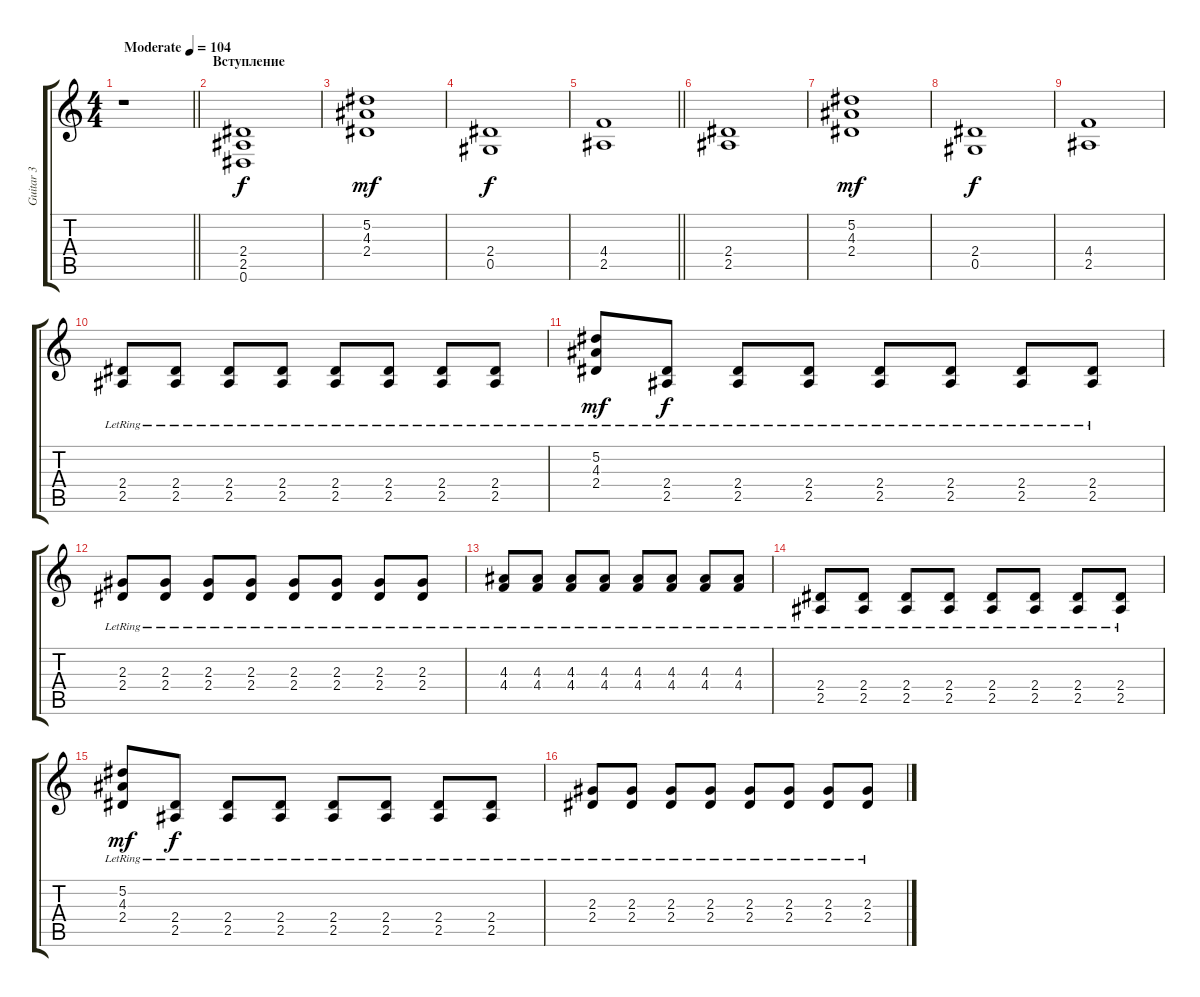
\track ("Guitar 3" "Guitar 3") {instrument electricguitarjazz}
\staff {score tabs}
\tuning (Eb4 Bb3 Gb3 Db3 Ab2 Eb2) {hide}
\ts (4 4)
\tempo (104 "Moderate")
\clef g2
\barLineRight lightlight
\ks c
r.1{dy f instrument electricguitarjazz} |
\section ("" "Вступление")
(2.4 2.5 0.6).1 |
(5.2 4.3 2.4).1{dy mf} |
(2.4 0.5).1{dy f} |
\barLineRight lightlight
(4.4 2.5).1 |
(2.4 2.5).1 |
(5.2 4.3 2.4).1{dy mf} |
(2.4 0.5).1{dy f} |
(4.4 2.5).1 |
(2.4{lr} 2.5{lr}).8 (2.4{lr} 2.5{lr}).8 (2.4{lr} 2.5{lr}).8 (2.4{lr} 2.5{lr}).8 (2.4{lr} 2.5{lr}).8 (2.4{lr} 2.5{lr}).8 (2.4{lr} 2.5{lr}).8 (2.4{lr} 2.5{lr}).8 |
(5.2{lr} 4.3{lr} 2.4).8{dy mf} (2.4{lr} 2.5{lr}).8{dy f} (2.4{lr} 2.5{lr}).8 (2.4{lr} 2.5{lr}).8 (2.4{lr} 2.5{lr}).8 (2.4{lr} 2.5{lr}).8 (2.4{lr} 2.5{lr}).8 (2.4{lr} 2.5{lr}).8 |
(2.3{lr} 2.4{lr}).8 (2.3{lr} 2.4{lr}).8 (2.3{lr} 2.4{lr}).8 (2.3{lr} 2.4{lr}).8 (2.3{lr} 2.4{lr}).8 (2.3{lr} 2.4{lr}).8 (2.3{lr} 2.4{lr}).8 (2.3{lr} 2.4{lr}).8 |
(4.3{lr} 4.4{lr}).8 (4.3{lr} 4.4{lr}).8 (4.3{lr} 4.4{lr}).8 (4.3{lr} 4.4{lr}).8 (4.3{lr} 4.4{lr}).8 (4.3{lr} 4.4{lr}).8 (4.3{lr} 4.4{lr}).8 (4.3{lr} 4.4{lr}).8 |
(2.4{lr} 2.5{lr}).8 (2.4{lr} 2.5{lr}).8 (2.4{lr} 2.5{lr}).8 (2.4{lr} 2.5{lr}).8 (2.4{lr} 2.5{lr}).8 (2.4{lr} 2.5{lr}).8 (2.4{lr} 2.5{lr}).8 (2.4{lr} 2.5{lr}).8 |
(5.2{lr} 4.3{lr} 2.4).8{dy mf} (2.4{lr} 2.5{lr}).8{dy f} (2.4{lr} 2.5{lr}).8 (2.4{lr} 2.5{lr}).8 (2.4{lr} 2.5{lr}).8 (2.4{lr} 2.5{lr}).8 (2.4{lr} 2.5{lr}).8 (2.4{lr} 2.5{lr}).8 |
(2.3{lr} 2.4{lr}).8 (2.3{lr} 2.4{lr}).8 (2.3{lr} 2.4{lr}).8 (2.3{lr} 2.4{lr}).8 (2.3{lr} 2.4{lr}).8 (2.3{lr} 2.4{lr}).8 (2.3{lr} 2.4{lr}).8 (2.3{lr} 2.4{lr}).8
